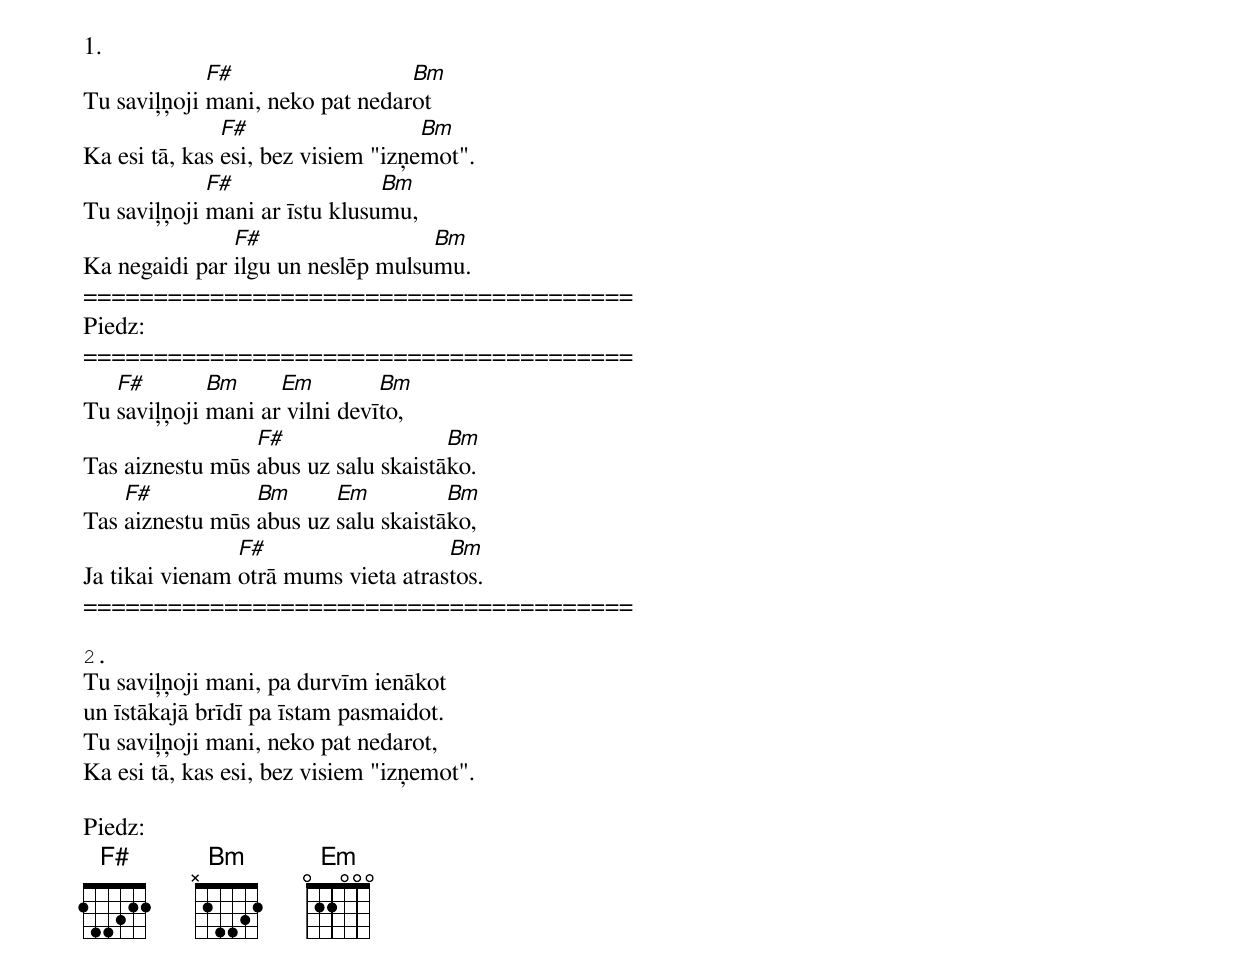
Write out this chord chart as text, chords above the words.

1.
             F#                  Bm
Tu saviļņoji mani, neko pat nedarot
               F#                   Bm
Ka esi tā, kas esi, bez visiem "izņemot".
             F#                Bm
Tu saviļņoji mani ar īstu klusumu,
               F#                  Bm
Ka negaidi par ilgu un neslēp mulsumu.
=======================================
Piedz:
=======================================
   F#        Bm     Em         Bm
Tu saviļņoji mani ar vilni devīto,
                 F#                  Bm
Tas aiznestu mūs abus uz salu skaistāko.
    F#           Bm      Em          Bm
Tas aiznestu mūs abus uz salu skaistāko,
                F#                   Bm
Ja tikai vienam otrā mums vieta atrastos.
=======================================

2.
Tu saviļņoji mani, pa durvīm ienākot
un īstākajā brīdī pa īstam pasmaidot.
Tu saviļņoji mani, neko pat nedarot,
Ka esi tā, kas esi, bez visiem "izņemot".

Piedz:
